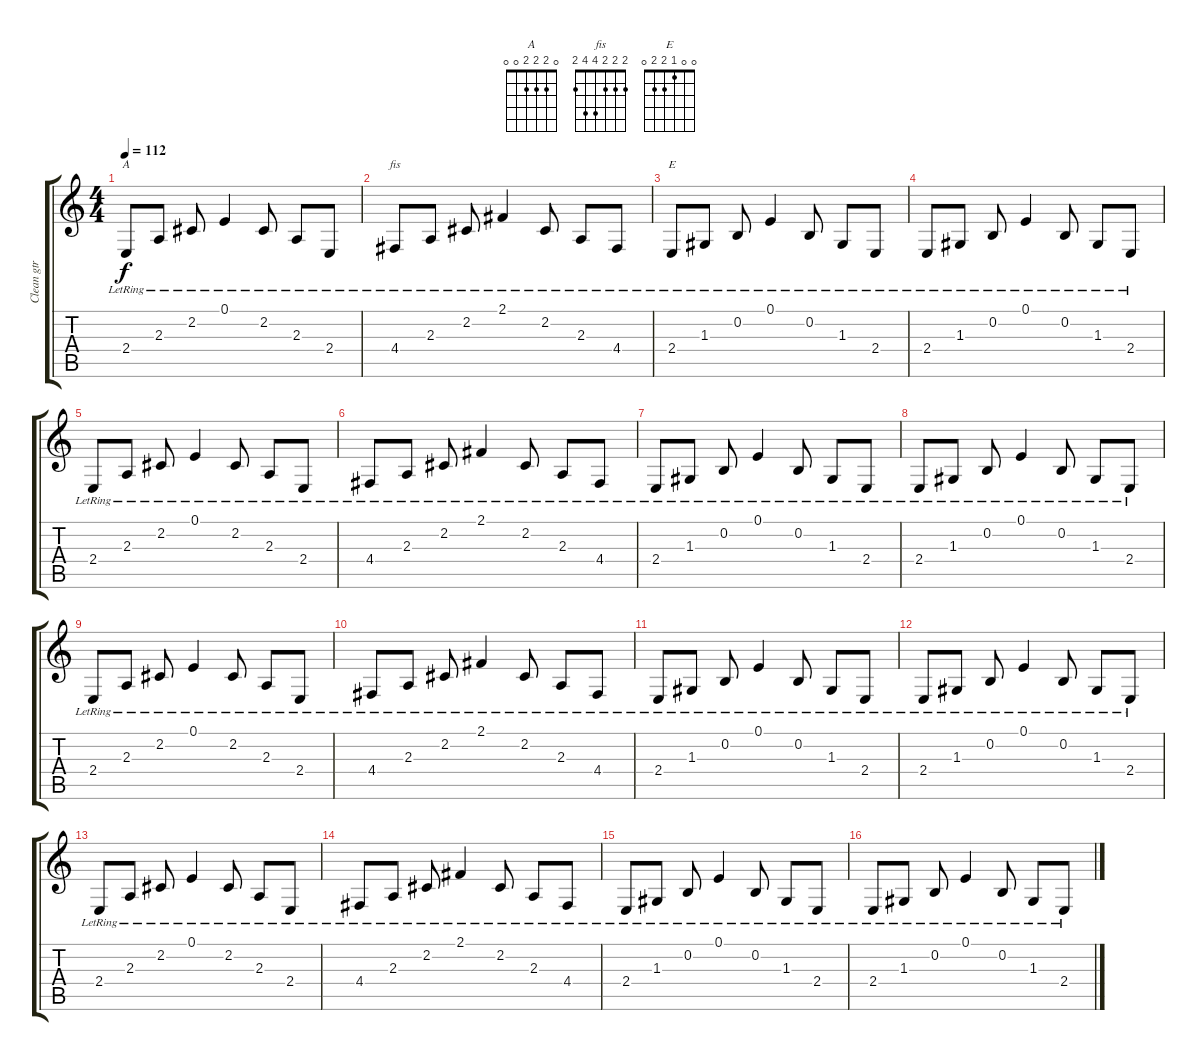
\track ("Clean gtr" "Clean gtr") {instrument brightacousticpiano}
\staff {score tabs}
\tuning (E4 B3 G3 D3 A2 E2) {hide}
\chord ("A" 0 2 2 2 0 0)
\chord ("fis" 2 2 2 4 4 2)
\chord ("E" 0 0 1 2 2 0)
\ts (4 4)
\tempo 112
\clef g2
\ks c
2.4{lr}.8{ch "A" dy f} 2.3{lr}.8 2.2{lr}.8 0.1{lr}.4 2.2{lr}.8 2.3{lr}.8 2.4{lr}.8 |
4.4{lr}.8{ch "fis"} 2.3{lr}.8 2.2{lr}.8 2.1{lr}.4 2.2{lr}.8 2.3{lr}.8 4.4{lr}.8 |
2.4{lr}.8{ch "E"} 1.3{lr}.8 0.2{lr}.8 0.1{lr}.4 0.2{lr}.8 1.3{lr}.8 2.4{lr}.8 |
2.4{lr}.8 1.3{lr}.8 0.2{lr}.8 0.1{lr}.4 0.2{lr}.8 1.3{lr}.8 2.4{lr}.8 |
2.4{lr}.8 2.3{lr}.8 2.2{lr}.8 0.1{lr}.4 2.2{lr}.8 2.3{lr}.8 2.4{lr}.8 |
4.4{lr}.8 2.3{lr}.8 2.2{lr}.8 2.1{lr}.4 2.2{lr}.8 2.3{lr}.8 4.4{lr}.8 |
2.4{lr}.8 1.3{lr}.8 0.2{lr}.8 0.1{lr}.4 0.2{lr}.8 1.3{lr}.8 2.4{lr}.8 |
2.4{lr}.8 1.3{lr}.8 0.2{lr}.8 0.1{lr}.4 0.2{lr}.8 1.3{lr}.8 2.4{lr}.8 |
2.4{lr}.8 2.3{lr}.8 2.2{lr}.8 0.1{lr}.4 2.2{lr}.8 2.3{lr}.8 2.4{lr}.8 |
4.4{lr}.8 2.3{lr}.8 2.2{lr}.8 2.1{lr}.4 2.2{lr}.8 2.3{lr}.8 4.4{lr}.8 |
2.4{lr}.8 1.3{lr}.8 0.2{lr}.8 0.1{lr}.4 0.2{lr}.8 1.3{lr}.8 2.4{lr}.8 |
2.4{lr}.8 1.3{lr}.8 0.2{lr}.8 0.1{lr}.4 0.2{lr}.8 1.3{lr}.8 2.4{lr}.8 |
2.4{lr}.8 2.3{lr}.8 2.2{lr}.8 0.1{lr}.4 2.2{lr}.8 2.3{lr}.8 2.4{lr}.8 |
4.4{lr}.8 2.3{lr}.8 2.2{lr}.8 2.1{lr}.4 2.2{lr}.8 2.3{lr}.8 4.4{lr}.8 |
2.4{lr}.8 1.3{lr}.8 0.2{lr}.8 0.1{lr}.4 0.2{lr}.8 1.3{lr}.8 2.4{lr}.8 |
2.4{lr}.8 1.3{lr}.8 0.2{lr}.8 0.1{lr}.4 0.2{lr}.8 1.3{lr}.8 2.4{lr}.8
